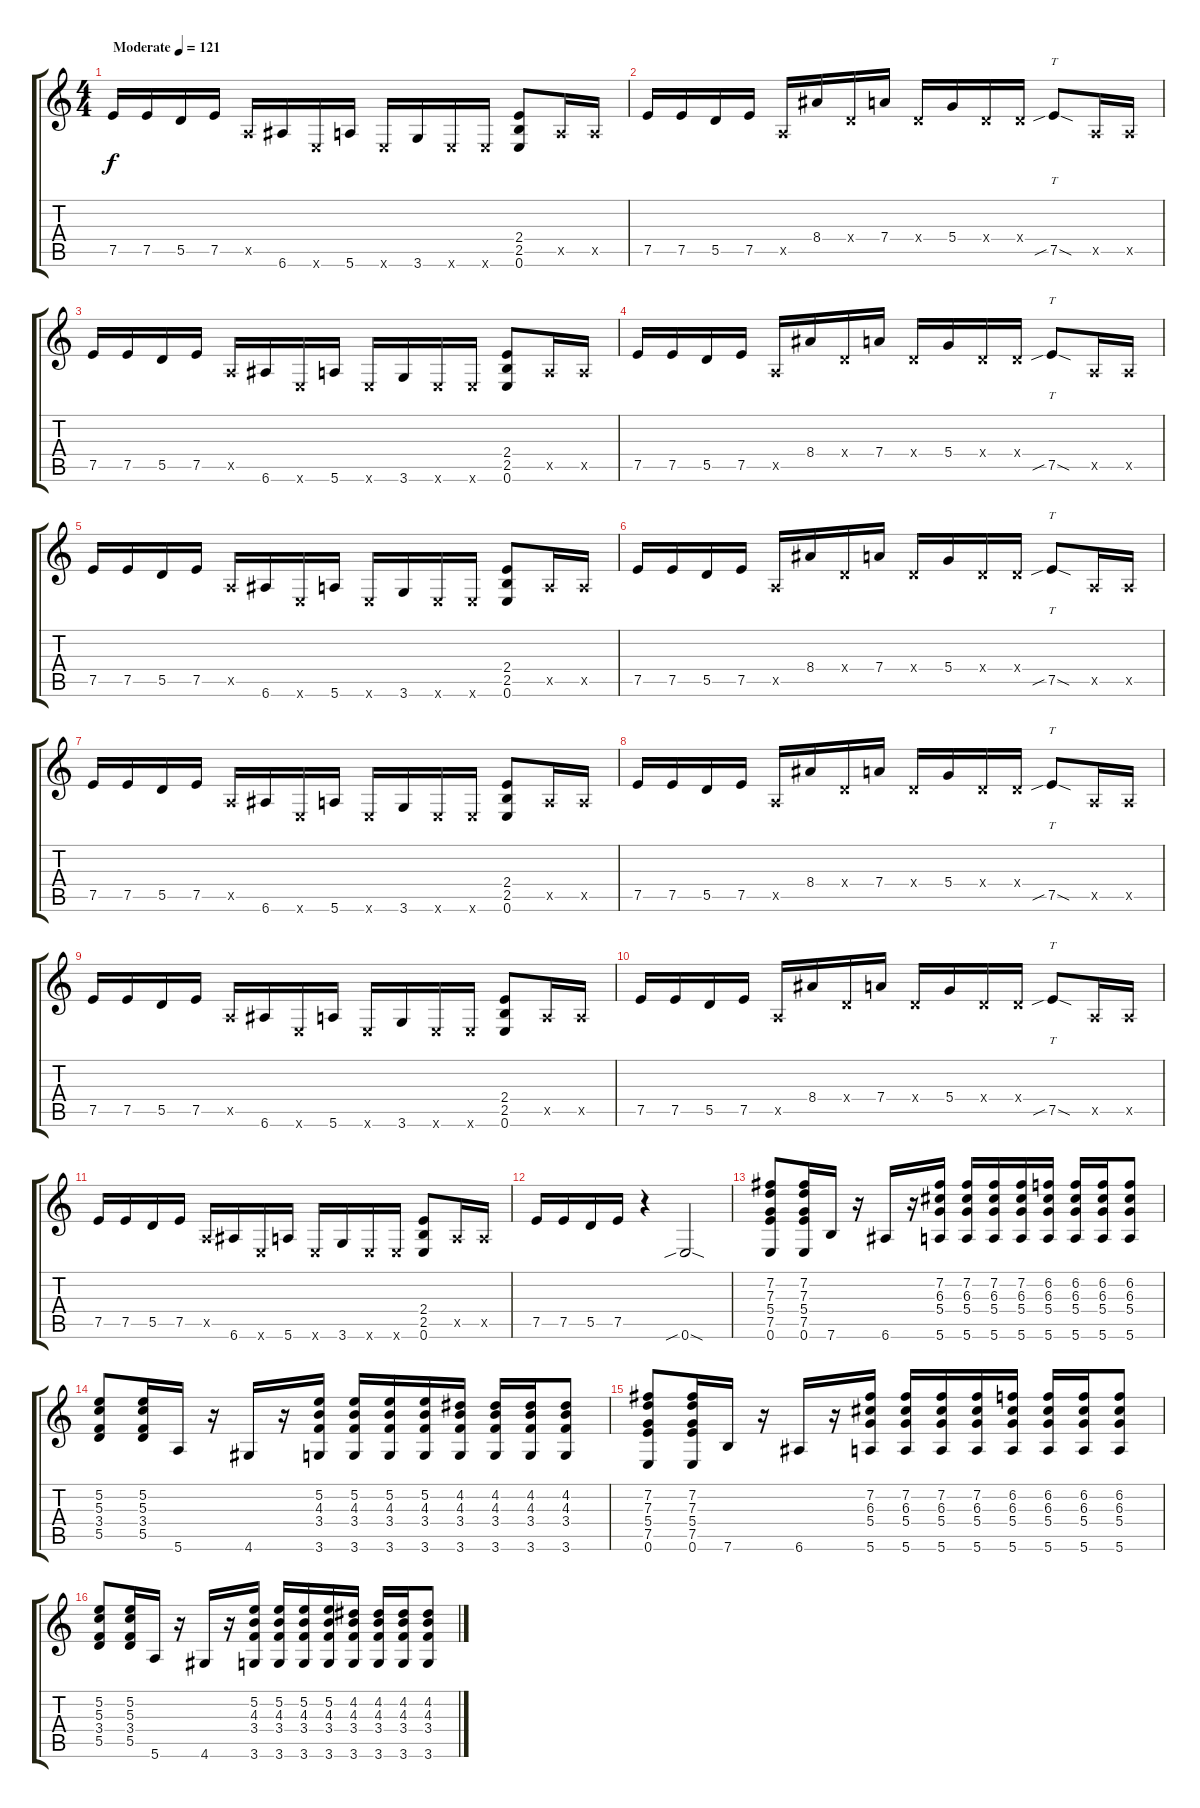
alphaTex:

\track "" {instrument acousticguitarsteel}
\staff {score tabs}
\tuning (E4 B3 G3 D3 A2 E2) {hide}
\ts (4 4)
\tempo (121 "Moderate")
\clef g2
\ks c
7.5.16{dy f instrument acousticguitarsteel} 7.5.16 5.5.16 7.5.16 0.5{x}.16 6.6.16 0.6{x}.16 5.6.16 0.6{x}.16 3.6.16 0.6{x}.16 0.6{x}.16 (2.4 2.5 0.6).8 0.5{x}.16 0.5{x}.16 |
7.5.16 7.5.16 5.5.16 7.5.16 0.5{x}.16 8.4.16 0.4{x}.16 7.4.16 0.4{x}.16 5.4.16 0.4{x}.16 0.4{x}.16 7.5{sib sod}.8{tt} 0.5{x}.16 0.5{x}.16 |
7.5.16 7.5.16 5.5.16 7.5.16 0.5{x}.16 6.6.16 0.6{x}.16 5.6.16 0.6{x}.16 3.6.16 0.6{x}.16 0.6{x}.16 (2.4 2.5 0.6).8 0.5{x}.16 0.5{x}.16 |
7.5.16 7.5.16 5.5.16 7.5.16 0.5{x}.16 8.4.16 0.4{x}.16 7.4.16 0.4{x}.16 5.4.16 0.4{x}.16 0.4{x}.16 7.5{sib sod}.8{tt} 0.5{x}.16 0.5{x}.16 |
7.5.16 7.5.16 5.5.16 7.5.16 0.5{x}.16 6.6.16 0.6{x}.16 5.6.16 0.6{x}.16 3.6.16 0.6{x}.16 0.6{x}.16 (2.4 2.5 0.6).8 0.5{x}.16 0.5{x}.16 |
7.5.16 7.5.16 5.5.16 7.5.16 0.5{x}.16 8.4.16 0.4{x}.16 7.4.16 0.4{x}.16 5.4.16 0.4{x}.16 0.4{x}.16 7.5{sib sod}.8{tt} 0.5{x}.16 0.5{x}.16 |
7.5.16 7.5.16 5.5.16 7.5.16 0.5{x}.16 6.6.16 0.6{x}.16 5.6.16 0.6{x}.16 3.6.16 0.6{x}.16 0.6{x}.16 (2.4 2.5 0.6).8 0.5{x}.16 0.5{x}.16 |
7.5.16 7.5.16 5.5.16 7.5.16 0.5{x}.16 8.4.16 0.4{x}.16 7.4.16 0.4{x}.16 5.4.16 0.4{x}.16 0.4{x}.16 7.5{sib sod}.8{tt} 0.5{x}.16 0.5{x}.16 |
7.5.16 7.5.16 5.5.16 7.5.16 0.5{x}.16 6.6.16 0.6{x}.16 5.6.16 0.6{x}.16 3.6.16 0.6{x}.16 0.6{x}.16 (2.4 2.5 0.6).8 0.5{x}.16 0.5{x}.16 |
7.5.16 7.5.16 5.5.16 7.5.16 0.5{x}.16 8.4.16 0.4{x}.16 7.4.16 0.4{x}.16 5.4.16 0.4{x}.16 0.4{x}.16 7.5{sib sod}.8{tt} 0.5{x}.16 0.5{x}.16 |
7.5.16 7.5.16 5.5.16 7.5.16 0.5{x}.16 6.6.16 0.6{x}.16 5.6.16 0.6{x}.16 3.6.16 0.6{x}.16 0.6{x}.16 (2.4 2.5 0.6).8 0.5{x}.16 0.5{x}.16 |
7.5.16 7.5.16 5.5.16 7.5.16 r.4 0.6{sib sod}.2 |
(7.2 7.3 5.4 7.5 0.6).8 (7.2 7.3 5.4 7.5 0.6).16 7.6.16 r.16 6.6.16 r.16 (7.2 6.3 5.4 5.6).16 (7.2 6.3 5.4 5.6).16 (7.2 6.3 5.4 5.6).16 (7.2 6.3 5.4 5.6).16 (6.2 6.3 5.4 5.6).16 (6.2 6.3 5.4 5.6).16 (6.2 6.3 5.4 5.6).16 (6.2 6.3 5.4 5.6).8 |
(5.2 5.3 3.4 5.5).8 (5.2 5.3 3.4 5.5).16 5.6.16 r.16 4.6.16 r.16 (5.2 4.3 3.4 3.6).16 (5.2 4.3 3.4 3.6).16 (5.2 4.3 3.4 3.6).16 (5.2 4.3 3.4 3.6).16 (4.2 4.3 3.4 3.6).16 (4.2 4.3 3.4 3.6).16 (4.2 4.3 3.4 3.6).16 (4.2 4.3 3.4 3.6).8 |
(7.2 7.3 5.4 7.5 0.6).8 (7.2 7.3 5.4 7.5 0.6).16 7.6.16 r.16 6.6.16 r.16 (7.2 6.3 5.4 5.6).16 (7.2 6.3 5.4 5.6).16 (7.2 6.3 5.4 5.6).16 (7.2 6.3 5.4 5.6).16 (6.2 6.3 5.4 5.6).16 (6.2 6.3 5.4 5.6).16 (6.2 6.3 5.4 5.6).16 (6.2 6.3 5.4 5.6).8 |
(5.2 5.3 3.4 5.5).8 (5.2 5.3 3.4 5.5).16 5.6.16 r.16 4.6.16 r.16 (5.2 4.3 3.4 3.6).16 (5.2 4.3 3.4 3.6).16 (5.2 4.3 3.4 3.6).16 (5.2 4.3 3.4 3.6).16 (4.2 4.3 3.4 3.6).16 (4.2 4.3 3.4 3.6).16 (4.2 4.3 3.4 3.6).16 (4.2 4.3 3.4 3.6).8
